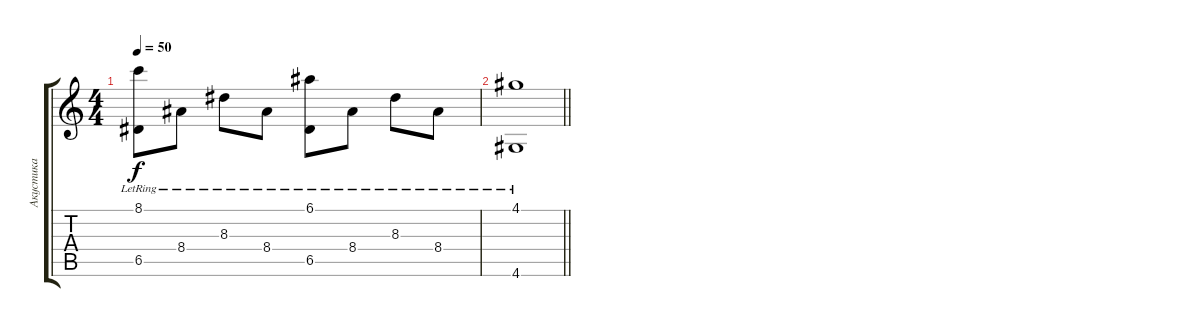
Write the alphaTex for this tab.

\track ("Акустика" "Акустика") {instrument acousticguitarsteel}
\staff {score tabs}
\tuning (E4 B3 G3 D3 A2 E2) {hide}
\ts (4 4)
\tempo 50
\clef g2
\ks c
(8.1{lr} 6.5{lr}).8{dy f} 8.4{lr}.8 8.3{lr}.8 8.4{lr}.8 (6.1{lr} 6.5{lr}).8 8.4{lr}.8 8.3{lr}.8 8.4{lr}.8 |
\barLineRight lightlight
(4.1{lr} 4.6{lr}).1
